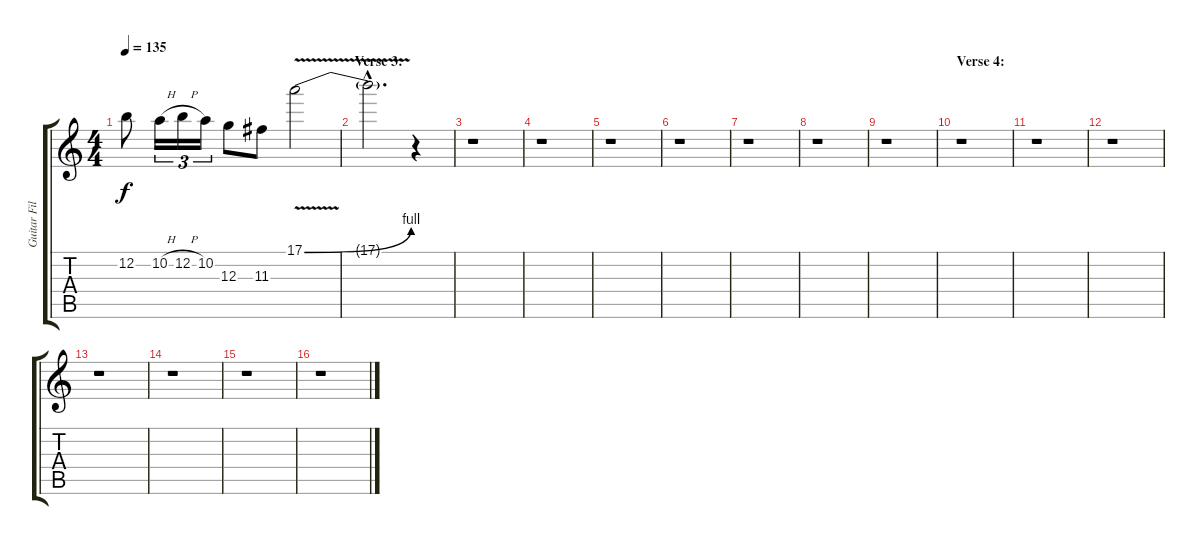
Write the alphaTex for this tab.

\track ("Guitar Fills II" "Guitar Fil") {instrument distortionguitar}
\staff {score tabs}
\tuning (E4 B3 G3 D3 A2 E2) {hide}
\ts (4 4)
\tempo 135
\clef g2
\ks c
12.2.8{dy f} 10.2{h}.16{tu (3 2)} 12.2{h}.16{tu (3 2)} 10.2.16{tu (3 2)} 12.3.8 11.3.8 17.1{be (bend 0 0 60 4) v}.2 |
\section ("" "Verse 3:")
17.1{hac t}.2{d} r.4 |
r.1 |
r.1 |
r.1 |
r.1 |
r.1 |
r.1 |
r.1 |
\section ("" "Verse 4:")
r.1 |
r.1 |
r.1 |
r.1 |
r.1 |
r.1 |
r.1
